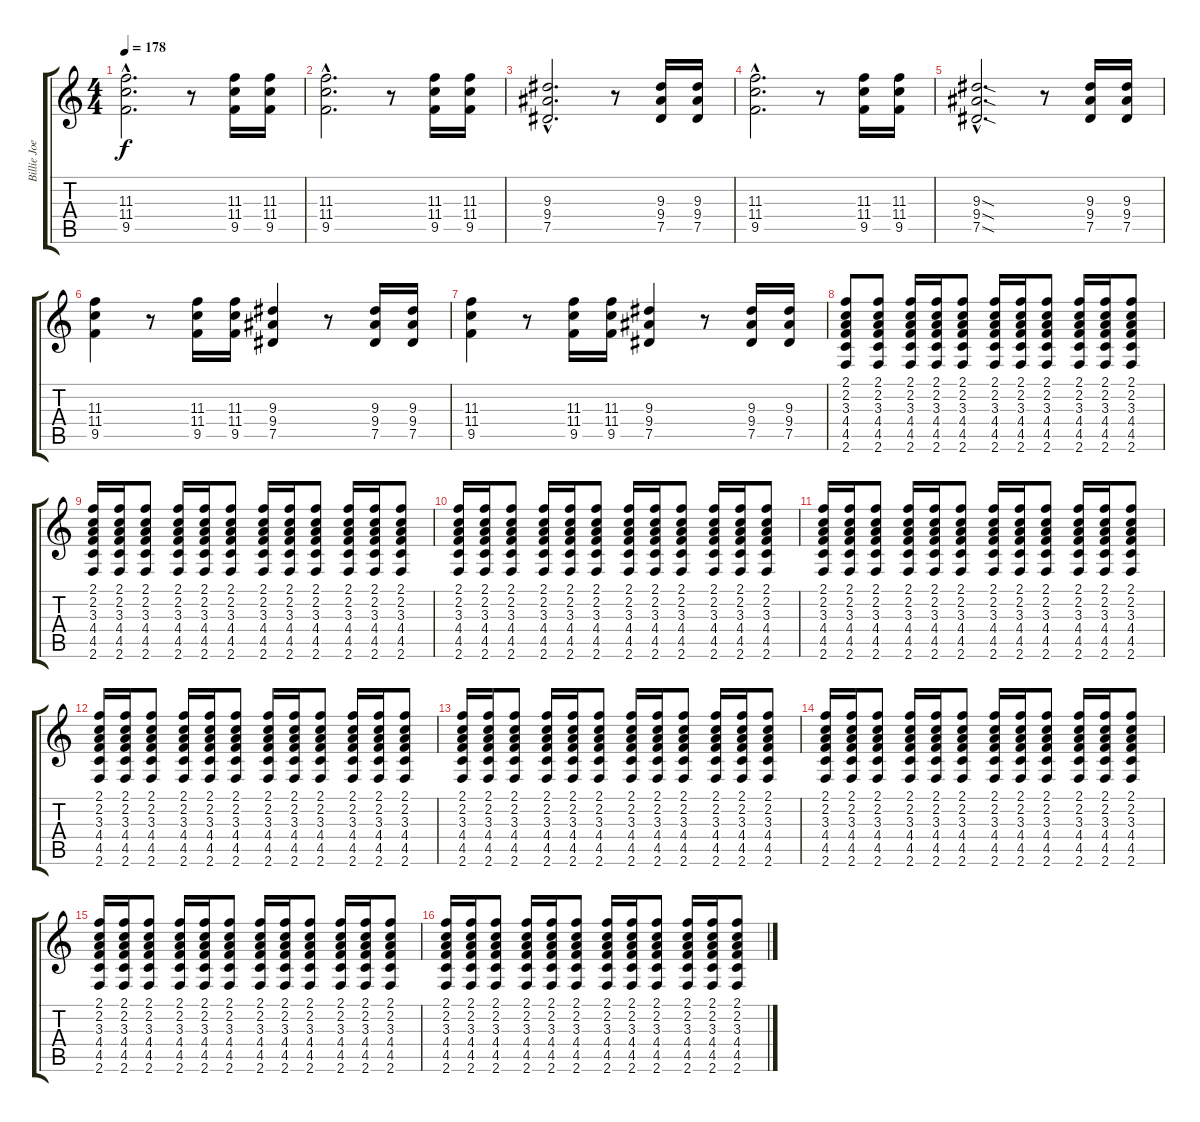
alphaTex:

\track ("Billie Joe (Guitar)" "Billie Joe") {instrument distortionguitar}
\staff {score tabs}
\tuning (Eb4 Bb3 Gb3 Db3 Ab2 Eb2) {hide}
\ts (4 4)
\tempo 178
\clef g2
\ks c
(11.3{hac t} 11.4{hac t} 9.5{hac t}).2{d dy f} r.8 (11.3 11.4 9.5).16 (11.3 11.4 9.5).16 |
(11.3{hac} 11.4{hac} 9.5{hac}).2{d} r.8 (11.3 11.4 9.5).16 (11.3 11.4 9.5).16 |
(9.3{hac} 9.4{hac} 7.5{hac}).2{d} r.8 (9.3 9.4 7.5).16 (9.3 9.4 7.5).16 |
(11.3{hac} 11.4{hac} 9.5{hac}).2{d} r.8 (11.3 11.4 9.5).16 (11.3 11.4 9.5).16 |
(9.3{sod hac} 9.4{sod hac} 7.5{sod hac}).2{d} r.8 (9.3 9.4 7.5).16 (9.3 9.4 7.5).16 |
(11.3 11.4 9.5).4 r.8 (11.3 11.4 9.5).16 (11.3 11.4 9.5).16 (9.3 9.4 7.5).4 r.8 (9.3 9.4 7.5).16 (9.3 9.4 7.5).16 |
(11.3 11.4 9.5).4 r.8 (11.3 11.4 9.5).16 (11.3 11.4 9.5).16 (9.3 9.4 7.5).4 r.8 (9.3 9.4 7.5).16 (9.3 9.4 7.5).16 |
(2.1 2.2 3.3 4.4 4.5 2.6).8 (2.1 2.2 3.3 4.4 4.5 2.6).8 (2.1 2.2 3.3 4.4 4.5 2.6).16 (2.1 2.2 3.3 4.4 4.5 2.6).16 (2.1 2.2 3.3 4.4 4.5 2.6).8 (2.1 2.2 3.3 4.4 4.5 2.6).16 (2.1 2.2 3.3 4.4 4.5 2.6).16 (2.1 2.2 3.3 4.4 4.5 2.6).8 (2.1 2.2 3.3 4.4 4.5 2.6).16 (2.1 2.2 3.3 4.4 4.5 2.6).16 (2.1 2.2 3.3 4.4 4.5 2.6).8 |
(2.1 2.2 3.3 4.4 4.5 2.6).16 (2.1 2.2 3.3 4.4 4.5 2.6).16 (2.1 2.2 3.3 4.4 4.5 2.6).8 (2.1 2.2 3.3 4.4 4.5 2.6).16 (2.1 2.2 3.3 4.4 4.5 2.6).16 (2.1 2.2 3.3 4.4 4.5 2.6).8 (2.1 2.2 3.3 4.4 4.5 2.6).16 (2.1 2.2 3.3 4.4 4.5 2.6).16 (2.1 2.2 3.3 4.4 4.5 2.6).8 (2.1 2.2 3.3 4.4 4.5 2.6).16 (2.1 2.2 3.3 4.4 4.5 2.6).16 (2.1 2.2 3.3 4.4 4.5 2.6).8 |
(2.1 2.2 3.3 4.4 4.5 2.6).16 (2.1 2.2 3.3 4.4 4.5 2.6).16 (2.1 2.2 3.3 4.4 4.5 2.6).8 (2.1 2.2 3.3 4.4 4.5 2.6).16 (2.1 2.2 3.3 4.4 4.5 2.6).16 (2.1 2.2 3.3 4.4 4.5 2.6).8 (2.1 2.2 3.3 4.4 4.5 2.6).16 (2.1 2.2 3.3 4.4 4.5 2.6).16 (2.1 2.2 3.3 4.4 4.5 2.6).8 (2.1 2.2 3.3 4.4 4.5 2.6).16 (2.1 2.2 3.3 4.4 4.5 2.6).16 (2.1 2.2 3.3 4.4 4.5 2.6).8 |
(2.1 2.2 3.3 4.4 4.5 2.6).16 (2.1 2.2 3.3 4.4 4.5 2.6).16 (2.1 2.2 3.3 4.4 4.5 2.6).8 (2.1 2.2 3.3 4.4 4.5 2.6).16 (2.1 2.2 3.3 4.4 4.5 2.6).16 (2.1 2.2 3.3 4.4 4.5 2.6).8 (2.1 2.2 3.3 4.4 4.5 2.6).16 (2.1 2.2 3.3 4.4 4.5 2.6).16 (2.1 2.2 3.3 4.4 4.5 2.6).8 (2.1 2.2 3.3 4.4 4.5 2.6).16 (2.1 2.2 3.3 4.4 4.5 2.6).16 (2.1 2.2 3.3 4.4 4.5 2.6).8 |
(2.1 2.2 3.3 4.4 4.5 2.6).16 (2.1 2.2 3.3 4.4 4.5 2.6).16 (2.1 2.2 3.3 4.4 4.5 2.6).8 (2.1 2.2 3.3 4.4 4.5 2.6).16 (2.1 2.2 3.3 4.4 4.5 2.6).16 (2.1 2.2 3.3 4.4 4.5 2.6).8 (2.1 2.2 3.3 4.4 4.5 2.6).16 (2.1 2.2 3.3 4.4 4.5 2.6).16 (2.1 2.2 3.3 4.4 4.5 2.6).8 (2.1 2.2 3.3 4.4 4.5 2.6).16 (2.1 2.2 3.3 4.4 4.5 2.6).16 (2.1 2.2 3.3 4.4 4.5 2.6).8 |
(2.1 2.2 3.3 4.4 4.5 2.6).16 (2.1 2.2 3.3 4.4 4.5 2.6).16 (2.1 2.2 3.3 4.4 4.5 2.6).8 (2.1 2.2 3.3 4.4 4.5 2.6).16 (2.1 2.2 3.3 4.4 4.5 2.6).16 (2.1 2.2 3.3 4.4 4.5 2.6).8 (2.1 2.2 3.3 4.4 4.5 2.6).16 (2.1 2.2 3.3 4.4 4.5 2.6).16 (2.1 2.2 3.3 4.4 4.5 2.6).8 (2.1 2.2 3.3 4.4 4.5 2.6).16 (2.1 2.2 3.3 4.4 4.5 2.6).16 (2.1 2.2 3.3 4.4 4.5 2.6).8 |
(2.1 2.2 3.3 4.4 4.5 2.6).16 (2.1 2.2 3.3 4.4 4.5 2.6).16 (2.1 2.2 3.3 4.4 4.5 2.6).8 (2.1 2.2 3.3 4.4 4.5 2.6).16 (2.1 2.2 3.3 4.4 4.5 2.6).16 (2.1 2.2 3.3 4.4 4.5 2.6).8 (2.1 2.2 3.3 4.4 4.5 2.6).16 (2.1 2.2 3.3 4.4 4.5 2.6).16 (2.1 2.2 3.3 4.4 4.5 2.6).8 (2.1 2.2 3.3 4.4 4.5 2.6).16 (2.1 2.2 3.3 4.4 4.5 2.6).16 (2.1 2.2 3.3 4.4 4.5 2.6).8 |
(2.1 2.2 3.3 4.4 4.5 2.6).16 (2.1 2.2 3.3 4.4 4.5 2.6).16 (2.1 2.2 3.3 4.4 4.5 2.6).8 (2.1 2.2 3.3 4.4 4.5 2.6).16 (2.1 2.2 3.3 4.4 4.5 2.6).16 (2.1 2.2 3.3 4.4 4.5 2.6).8 (2.1 2.2 3.3 4.4 4.5 2.6).16 (2.1 2.2 3.3 4.4 4.5 2.6).16 (2.1 2.2 3.3 4.4 4.5 2.6).8 (2.1 2.2 3.3 4.4 4.5 2.6).16 (2.1 2.2 3.3 4.4 4.5 2.6).16 (2.1 2.2 3.3 4.4 4.5 2.6).8 |
(2.1 2.2 3.3 4.4 4.5 2.6).16 (2.1 2.2 3.3 4.4 4.5 2.6).16 (2.1 2.2 3.3 4.4 4.5 2.6).8 (2.1 2.2 3.3 4.4 4.5 2.6).16 (2.1 2.2 3.3 4.4 4.5 2.6).16 (2.1 2.2 3.3 4.4 4.5 2.6).8 (2.1 2.2 3.3 4.4 4.5 2.6).16 (2.1 2.2 3.3 4.4 4.5 2.6).16 (2.1 2.2 3.3 4.4 4.5 2.6).8 (2.1 2.2 3.3 4.4 4.5 2.6).16 (2.1 2.2 3.3 4.4 4.5 2.6).16 (2.1 2.2 3.3 4.4 4.5 2.6).8
